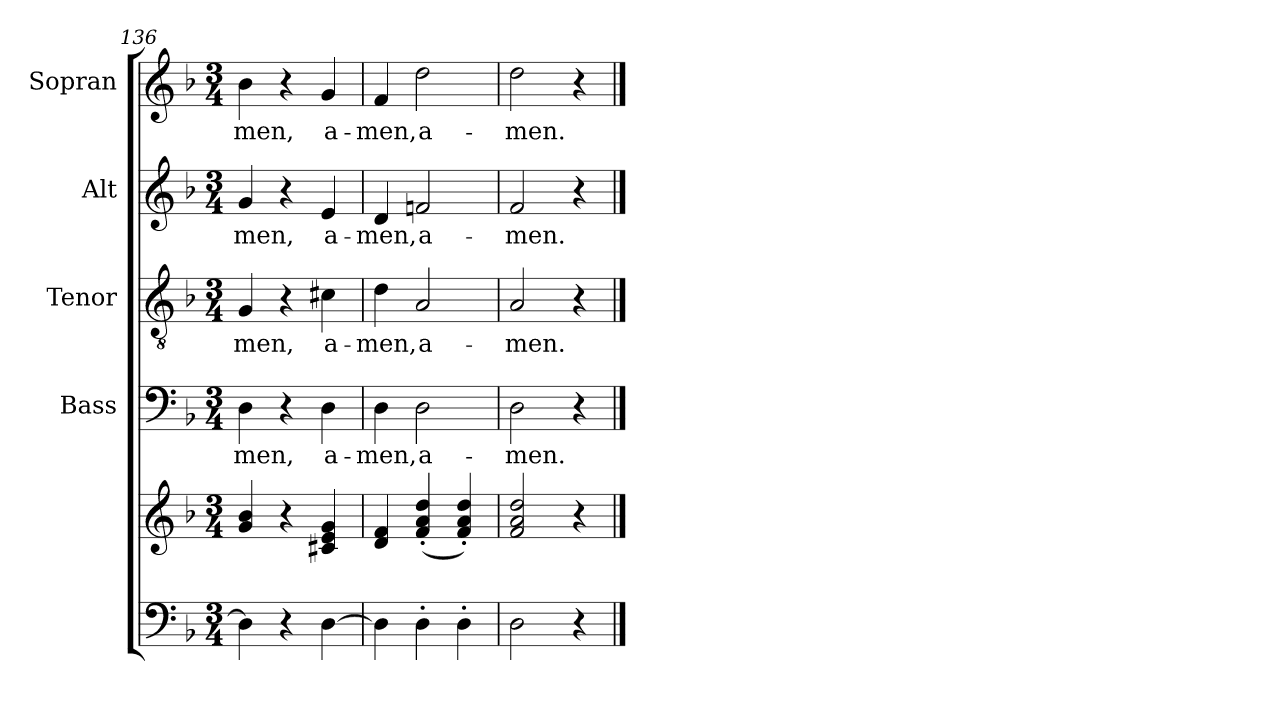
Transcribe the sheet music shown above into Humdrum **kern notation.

**kern	**kern	**kern	**text	**kern	**text	**kern	**text	**kern	**text
*part5	*part5	*part4	*part4	*part3	*part3	*part2	*part2	*part1	*part1
*staff6	*staff5	*staff4	*staff4	*staff3	*staff3	*staff2	*staff2	*staff1	*staff1
*	*	*I"Bass	*	*I"Tenor	*	*I"Alt	*	*I"Sopran	*
*	*	*I'B.	*	*I'T.	*	*I'A.	*	*I'S.	*
*clefF4	*clefG2	*clefF4	*	*clefGv2	*	*clefG2	*	*clefG2	*
*k[b-]	*k[b-]	*k[b-]	*	*k[b-]	*	*k[b-]	*	*k[b-]	*
*F:	*F:	*F:	*	*F:	*	*F:	*	*F:	*
*M3/4	*M3/4	*M3/4	*	*M3/4	*	*M3/4	*	*M3/4	*
=136	=136	=136	=136	=136	=136	=136	=136	=136	=136
!	!	!	!LO:LY:b	!	!LO:LY:b	!	!LO:LY:b	!	!LO:LY:b
4D\]	4g/ 4b-/	4D\	-men,	4G/	-men,	4g/	-men,	4b-\	-men,
4r	4r	4r	.	4r	.	4r	.	4r	.
!	!	!	!LO:LY:b	!	!LO:LY:b	!	!LO:LY:b	!	!LO:LY:b
[4D\	4c#X/ 4e/ 4g/	4D\	a-	4c#X\	a-	4e/	a-	4g/	a-
=137	=137	=137	=137	=137	=137	=137	=137	=137	=137
!	!	!	!LO:LY:b	!	!LO:LY:b	!	!LO:LY:b	!	!LO:LY:b
4D\]	4d/ 4f/	4D\	-men,	4d\	-men,	4d/	-men,	4f/	-men,
!	!	!	!LO:LY:b	!	!LO:LY:b	!	!LO:LY:b	!	!LO:LY:b
4D'>\	(<4f/'< 4a/'< 4dd/'<	2D\	a-	2A/	a-	2fn/	a-	2dd\	a-
4D'>\	4f/'< 4a/'< 4dd/'<)	.	.	.	.	.	.	.	.
=138	=138	=138	=138	=138	=138	=138	=138	=138	=138
!	!	!	!LO:LY:b	!	!LO:LY:b	!	!LO:LY:b	!	!LO:LY:b
2D\	2f/ 2a/ 2dd/	2D\	-men.	2A/	-men.	2f/	-men.	2dd\	-men.
4r	4r	4r	.	4r	.	4r	.	4r	.
==	==	==	==	==	==	==	==	==	==
*-	*-	*-	*-	*-	*-	*-	*-	*-	*-
